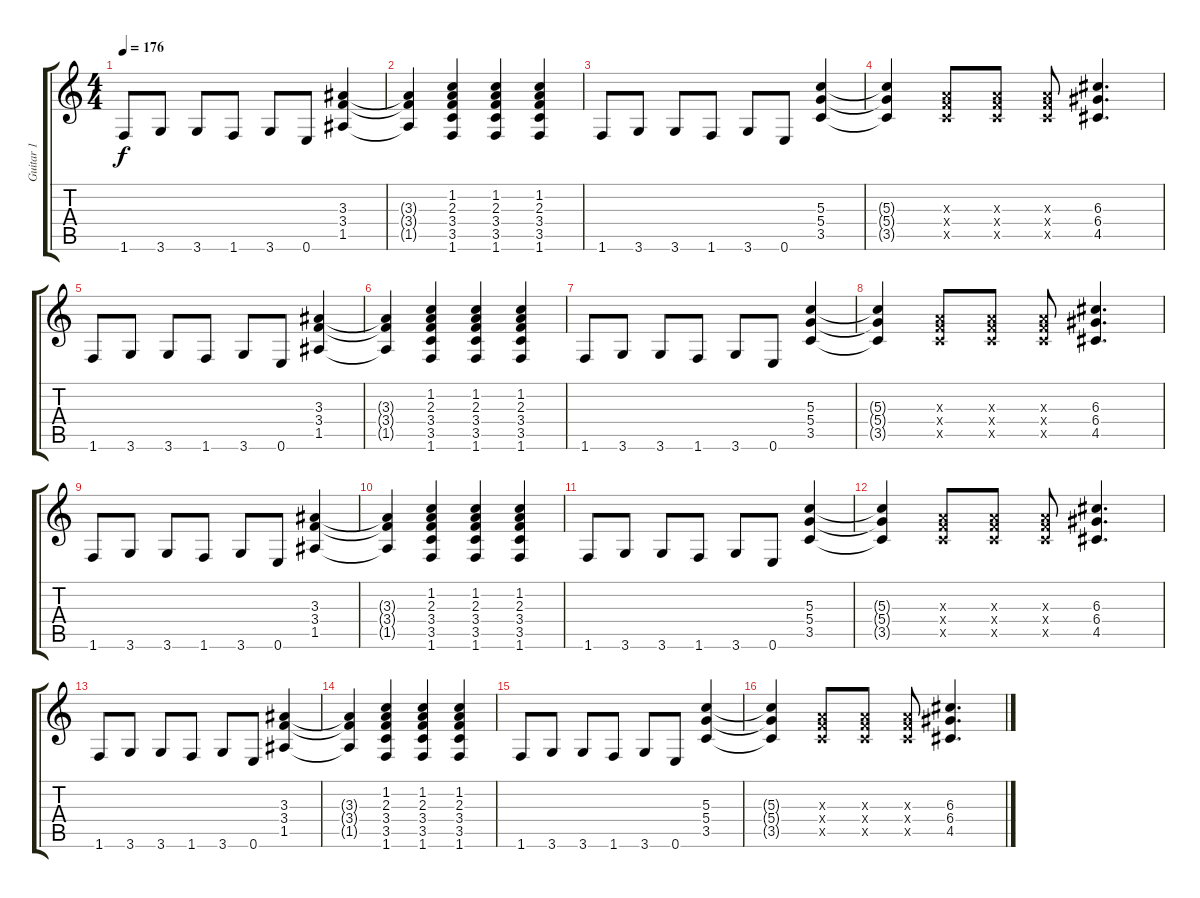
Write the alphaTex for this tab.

\track ("Guitar 1" "Guitar 1") {instrument distortionguitar}
\staff {score tabs}
\tuning (E4 B3 G3 D3 A2 E2) {hide}
\ts (4 4)
\tempo 176
\clef g2
\ks c
1.6.8{dy f} 3.6.8 3.6.8 1.6.8 3.6.8 0.6.8 (3.3 3.4 1.5).4 |
(3.3{t} 3.4{t} 1.5{t}).4 (1.2 2.3 3.4 3.5 1.6).4 (1.2 2.3 3.4 3.5 1.6).4 (1.2 2.3 3.4 3.5 1.6).4 |
1.6.8 3.6.8 3.6.8 1.6.8 3.6.8 0.6.8 (5.3 5.4 3.5).4 |
(5.3{t} 5.4{t} 3.5{t}).4 (2.3{x} 3.4{x} 3.5{x}).8 (2.3{x} 3.4{x} 3.5{x}).8 (2.3{x} 3.4{x} 3.5{x}).8 (6.3 6.4 4.5).4{d} |
1.6.8 3.6.8 3.6.8 1.6.8 3.6.8 0.6.8 (3.3 3.4 1.5).4 |
(3.3{t} 3.4{t} 1.5{t}).4 (1.2 2.3 3.4 3.5 1.6).4 (1.2 2.3 3.4 3.5 1.6).4 (1.2 2.3 3.4 3.5 1.6).4 |
1.6.8 3.6.8 3.6.8 1.6.8 3.6.8 0.6.8 (5.3 5.4 3.5).4 |
(5.3{t} 5.4{t} 3.5{t}).4 (2.3{x} 3.4{x} 3.5{x}).8 (2.3{x} 3.4{x} 3.5{x}).8 (2.3{x} 3.4{x} 3.5{x}).8 (6.3 6.4 4.5).4{d} |
1.6.8 3.6.8 3.6.8 1.6.8 3.6.8 0.6.8 (3.3 3.4 1.5).4 |
(3.3{t} 3.4{t} 1.5{t}).4 (1.2 2.3 3.4 3.5 1.6).4 (1.2 2.3 3.4 3.5 1.6).4 (1.2 2.3 3.4 3.5 1.6).4 |
1.6.8 3.6.8 3.6.8 1.6.8 3.6.8 0.6.8 (5.3 5.4 3.5).4 |
(5.3{t} 5.4{t} 3.5{t}).4 (2.3{x} 3.4{x} 3.5{x}).8 (2.3{x} 3.4{x} 3.5{x}).8 (2.3{x} 3.4{x} 3.5{x}).8 (6.3 6.4 4.5).4{d} |
1.6.8 3.6.8 3.6.8 1.6.8 3.6.8 0.6.8 (3.3 3.4 1.5).4 |
(3.3{t} 3.4{t} 1.5{t}).4 (1.2 2.3 3.4 3.5 1.6).4 (1.2 2.3 3.4 3.5 1.6).4 (1.2 2.3 3.4 3.5 1.6).4 |
1.6.8 3.6.8 3.6.8 1.6.8 3.6.8 0.6.8 (5.3 5.4 3.5).4 |
(5.3{t} 5.4{t} 3.5{t}).4 (2.3{x} 3.4{x} 3.5{x}).8 (2.3{x} 3.4{x} 3.5{x}).8 (2.3{x} 3.4{x} 3.5{x}).8 (6.3 6.4 4.5).4{d}
